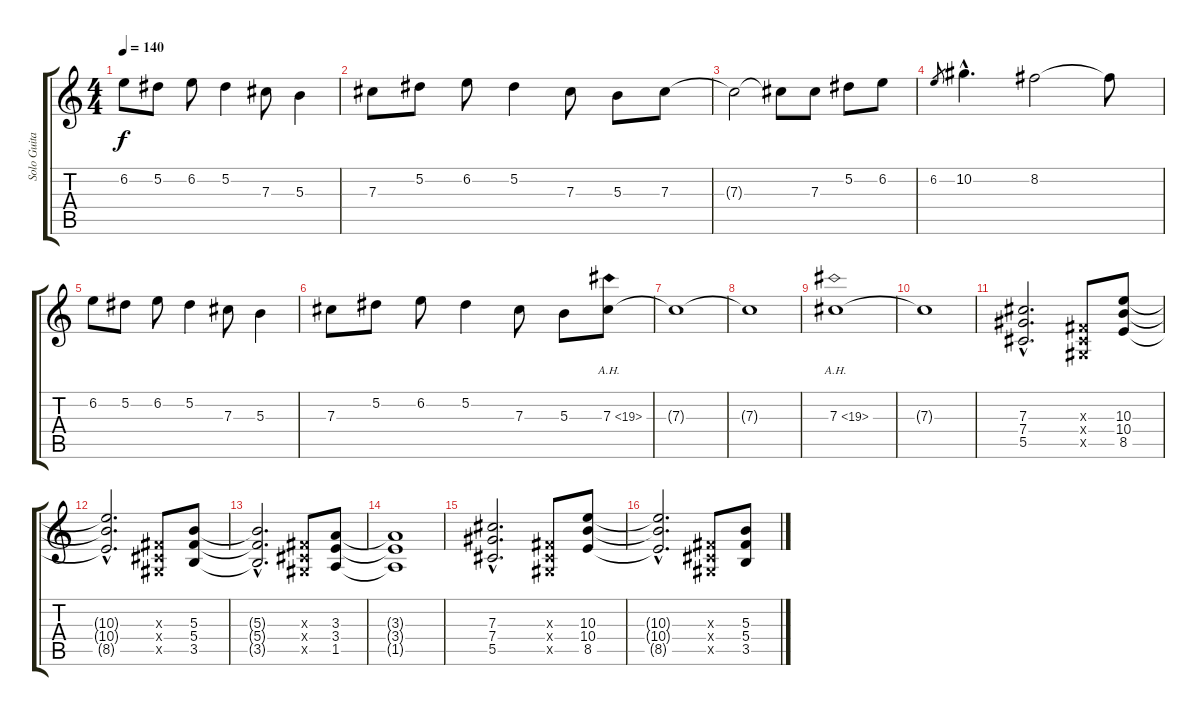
\track ("Solo Guitar" "Solo Guita") {instrument distortionguitar}
\staff {score tabs}
\tuning (Eb4 Bb3 Gb3 Db3 Ab2 Eb2) {hide}
\ts (4 4)
\tempo 140
\clef g2
\ks c
6.2.8{dy f} 5.2.8 6.2.8 5.2.4 7.3.8 5.3.4 |
7.3.8 5.2.8 6.2.8 5.2.4 7.3.8 5.3.8 7.3.8 |
7.3{t}.2 7.3{t}.8 7.3.8 5.2.8 6.2.8 |
6.2.8{gr} 10.2{hac}.4{d} 8.2.2 8.2{t}.8 |
6.2.8 5.2.8 6.2.8 5.2.4 7.3.8 5.3.4 |
7.3.8 5.2.8 6.2.8 5.2.4 7.3.8 5.3.8 7.3{ah 12}.8 |
7.3{t}.1 |
7.3{t}.1 |
7.3{ah 12}.1 |
7.3{t}.1 |
(7.3{hac} 7.4{hac} 5.5{hac}).2{d} (0.3{x} 0.4{x} 0.5{x}).8 (10.3 10.4 8.5).8 |
(10.3{hac t} 10.4{hac t} 8.5{hac t}).2{d} (0.3{x} 0.4{x} 0.5{x}).8 (5.3 5.4 3.5).8 |
(5.3{hac t} 5.4{hac t} 3.5{hac t}).2{d} (0.3{x} 0.4{x} 0.5{x}).8 (3.3 3.4 1.5).8 |
(3.3{t} 3.4{t} 1.5{t}).1 |
(7.3{hac} 7.4{hac} 5.5{hac}).2{d} (0.3{x} 0.4{x} 0.5{x}).8 (10.3 10.4 8.5).8 |
(10.3{hac t} 10.4{hac t} 8.5{hac t}).2{d} (0.3{x} 0.4{x} 0.5{x}).8 (5.3 5.4 3.5).8
